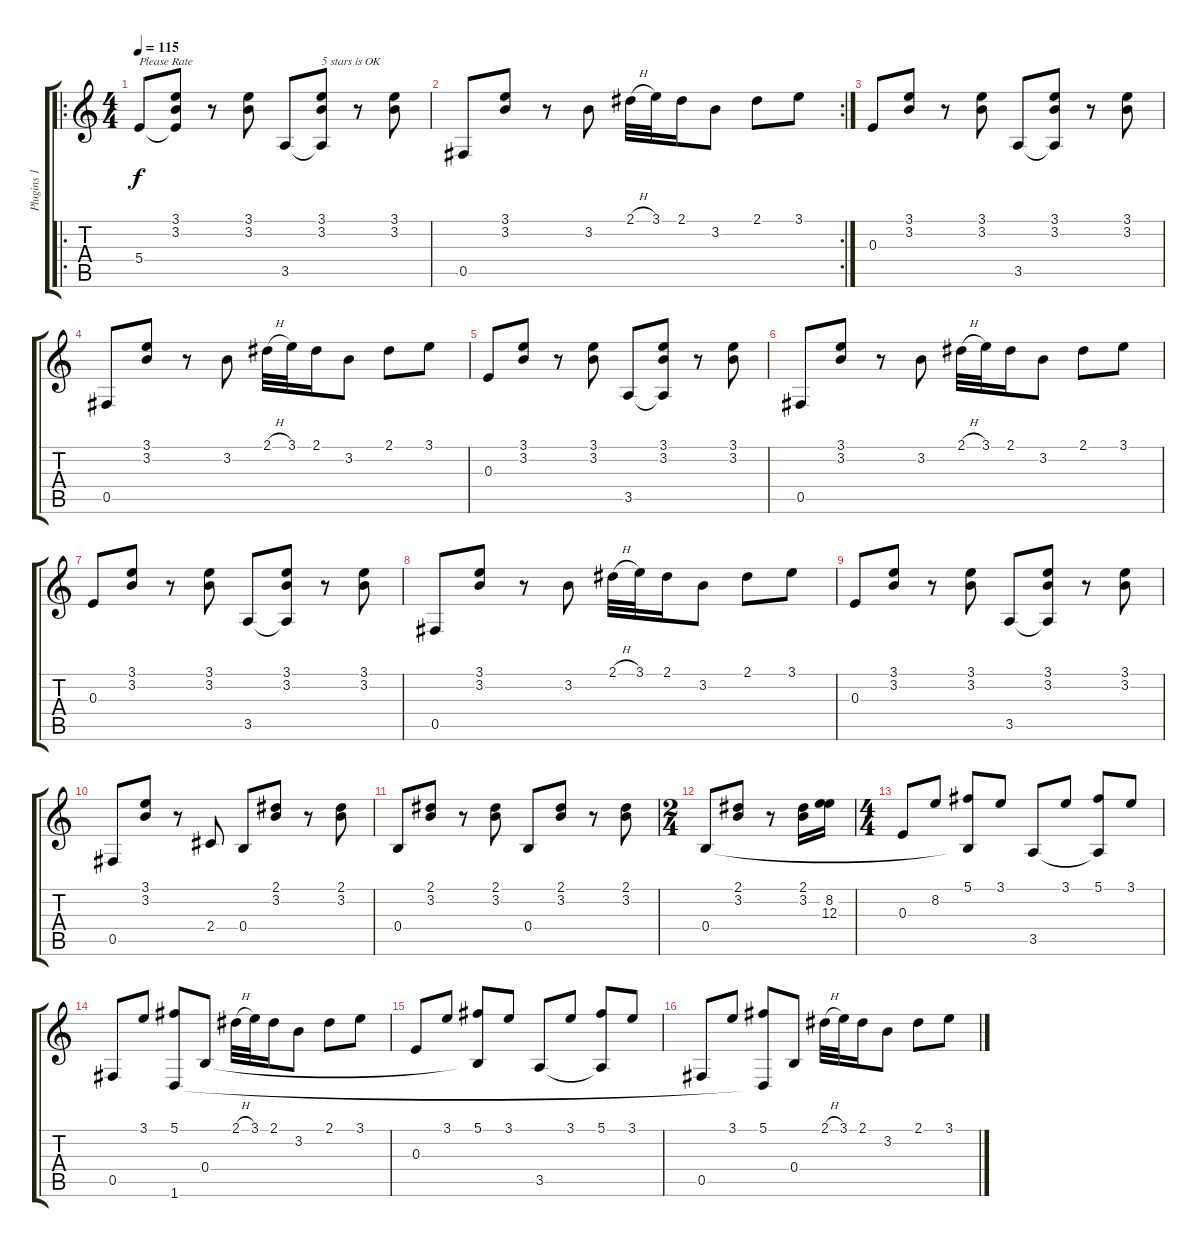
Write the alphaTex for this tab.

\track ("Plugins 1" "Plugins 1") {instrument acousticguitarsteel}
\staff {score tabs}
\tuning (Db4 Ab3 E3 B2 Gb2 Db2) {hide}
\ro
\ts (4 4)
\tempo 115
\clef g2
\ks c
5.4.8{txt "Please Rate" dy f instrument acousticguitarsteel} (3.1 3.2 5.4{t}).8 r.8 (3.1 3.2).8 3.5.8 (3.1 3.2 3.5{t}).8{txt "5 stars is OK"} r.8 (3.1 3.2).8 |
\rc 2
0.5.8 (3.1 3.2).8 r.8 3.2.8 2.1{h}.32 3.1.32 2.1.16 3.2.8 2.1.8 3.1.8 |
0.3.8 (3.1 3.2).8 r.8 (3.1 3.2).8 3.5.8 (3.1 3.2 3.5{t}).8 r.8 (3.1 3.2).8 |
0.5.8 (3.1 3.2).8 r.8 3.2.8 2.1{h}.32 3.1.32 2.1.16 3.2.8 2.1.8 3.1.8 |
0.3.8 (3.1 3.2).8 r.8 (3.1 3.2).8 3.5.8 (3.1 3.2 3.5{t}).8 r.8 (3.1 3.2).8 |
0.5.8 (3.1 3.2).8 r.8 3.2.8 2.1{h}.32 3.1.32 2.1.16 3.2.8 2.1.8 3.1.8 |
0.3.8 (3.1 3.2).8 r.8 (3.1 3.2).8 3.5.8 (3.1 3.2 3.5{t}).8 r.8 (3.1 3.2).8 |
0.5.8 (3.1 3.2).8 r.8 3.2.8 2.1{h}.32 3.1.32 2.1.16 3.2.8 2.1.8 3.1.8 |
0.3.8 (3.1 3.2).8 r.8 (3.1 3.2).8 3.5.8 (3.1 3.2 3.5{t}).8 r.8 (3.1 3.2).8 |
0.5.8 (3.1 3.2).8 r.8 2.4.8 0.4.8 (2.1 3.2).8 r.8 (2.1 3.2).8 |
0.4.8 (2.1 3.2).8 r.8 (2.1 3.2).8 0.4.8 (2.1 3.2).8 r.8 (2.1 3.2).8 |
\ts (2 4)
0.4.8 (2.1 3.2).8 r.8 (2.1 3.2).16 (8.2 12.3).16 |
\ts (4 4)
0.3.8 8.2.8 (5.1 0.4{t}).8 3.1.8 3.5.8 3.1.8 (5.1 3.5{t}).8 3.1.8 |
0.5.8 3.1.8 (5.1 1.6).8 0.4.8 2.1{h}.32 3.1.32 2.1.16 3.2.8 2.1.8 3.1.8 |
0.3.8 3.1.8 (5.1 0.4{t}).8 3.1.8 3.5.8 3.1.8 (5.1 3.5{t}).8 3.1.8 |
0.5.8 3.1.8 (5.1 1.6{t}).8 0.4.8 2.1{h}.32 3.1.32 2.1.16 3.2.8 2.1.8 3.1.8
